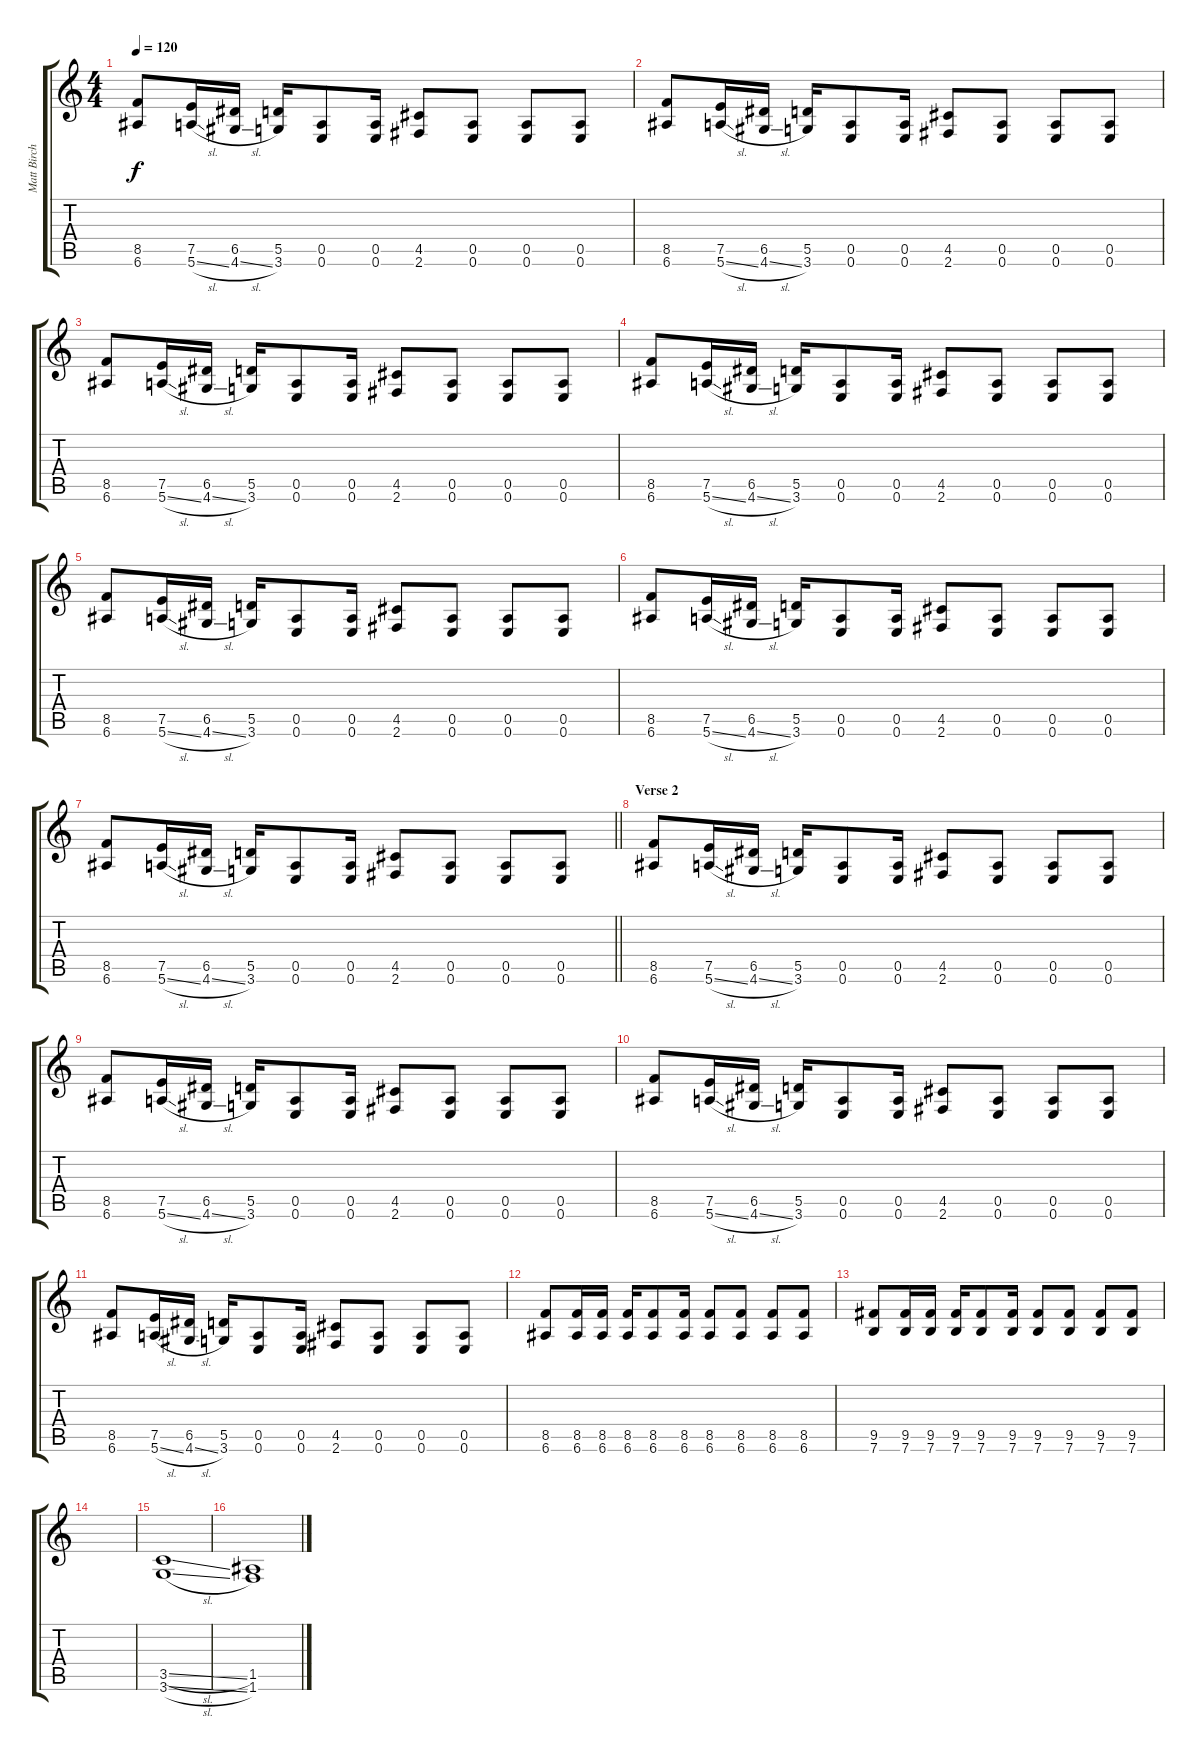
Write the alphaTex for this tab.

\track ("Matt Birch" "Matt Birch") {instrument distortionguitar}
\staff {score tabs}
\tuning (E4 B3 G3 D3 A2 E2) {hide}
\ts (4 4)
\tempo 120
\clef g2
\ks c
(8.5 6.6).8{dy f} (7.5 5.6{sl}).16 (6.5 4.6{sl}).16 (5.5 3.6).16 (0.5 0.6).8 (0.5 0.6).16 (4.5 2.6).8 (0.5 0.6).8 (0.5 0.6).8 (0.5 0.6).8 |
(8.5 6.6).8 (7.5 5.6{sl}).16 (6.5 4.6{sl}).16 (5.5 3.6).16 (0.5 0.6).8 (0.5 0.6).16 (4.5 2.6).8 (0.5 0.6).8 (0.5 0.6).8 (0.5 0.6).8 |
(8.5 6.6).8 (7.5 5.6{sl}).16 (6.5 4.6{sl}).16 (5.5 3.6).16 (0.5 0.6).8 (0.5 0.6).16 (4.5 2.6).8 (0.5 0.6).8 (0.5 0.6).8 (0.5 0.6).8 |
(8.5 6.6).8 (7.5 5.6{sl}).16 (6.5 4.6{sl}).16 (5.5 3.6).16 (0.5 0.6).8 (0.5 0.6).16 (4.5 2.6).8 (0.5 0.6).8 (0.5 0.6).8 (0.5 0.6).8 |
(8.5 6.6).8 (7.5 5.6{sl}).16 (6.5 4.6{sl}).16 (5.5 3.6).16 (0.5 0.6).8 (0.5 0.6).16 (4.5 2.6).8 (0.5 0.6).8 (0.5 0.6).8 (0.5 0.6).8 |
(8.5 6.6).8 (7.5 5.6{sl}).16 (6.5 4.6{sl}).16 (5.5 3.6).16 (0.5 0.6).8 (0.5 0.6).16 (4.5 2.6).8 (0.5 0.6).8 (0.5 0.6).8 (0.5 0.6).8 |
\barLineRight lightlight
(8.5 6.6).8 (7.5 5.6{sl}).16 (6.5 4.6{sl}).16 (5.5 3.6).16 (0.5 0.6).8 (0.5 0.6).16 (4.5 2.6).8 (0.5 0.6).8 (0.5 0.6).8 (0.5 0.6).8 |
\section ("" "Verse 2")
(8.5 6.6).8 (7.5 5.6{sl}).16 (6.5 4.6{sl}).16 (5.5 3.6).16 (0.5 0.6).8 (0.5 0.6).16 (4.5 2.6).8 (0.5 0.6).8 (0.5 0.6).8 (0.5 0.6).8 |
(8.5 6.6).8 (7.5 5.6{sl}).16 (6.5 4.6{sl}).16 (5.5 3.6).16 (0.5 0.6).8 (0.5 0.6).16 (4.5 2.6).8 (0.5 0.6).8 (0.5 0.6).8 (0.5 0.6).8 |
(8.5 6.6).8 (7.5 5.6{sl}).16 (6.5 4.6{sl}).16 (5.5 3.6).16 (0.5 0.6).8 (0.5 0.6).16 (4.5 2.6).8 (0.5 0.6).8 (0.5 0.6).8 (0.5 0.6).8 |
(8.5 6.6).8 (7.5 5.6{sl}).16 (6.5 4.6{sl}).16 (5.5 3.6).16 (0.5 0.6).8 (0.5 0.6).16 (4.5 2.6).8 (0.5 0.6).8 (0.5 0.6).8 (0.5 0.6).8 |
(8.5 6.6).8 (8.5 6.6).16 (8.5 6.6).16 (8.5 6.6).16 (8.5 6.6).8 (8.5 6.6).16 (8.5 6.6).8 (8.5 6.6).8 (8.5 6.6).8 (8.5 6.6).8 |
(9.5 7.6).8 (9.5 7.6).16 (9.5 7.6).16 (9.5 7.6).16 (9.5 7.6).8 (9.5 7.6).16 (9.5 7.6).8 (9.5 7.6).8 (9.5 7.6).8 (9.5 7.6).8 |
|
(3.5{sl} 3.6{sl}).1 |
(1.5{sl} 1.6{sl}).1
